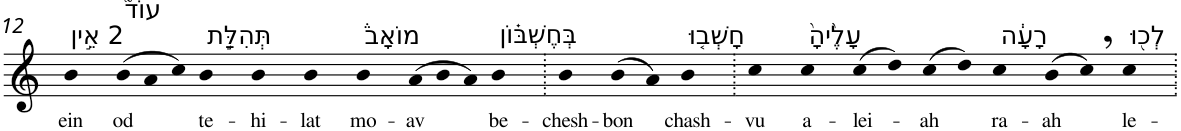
**kern	**text
*part1	*part1
*staff1	*staff1
*I"Piano	*
*I'Pno	*
!!LO:PB:g=z
*clefG2	*
*k[]	*
=12	=12
!LO:TX:a:t=2 אֵ֣ין	!
!	!LO:LY:b
4b	ein
*Xtuplet	*
!LO:TX:a:t=עוֹד֮	!
!	!LO:LY:b
(>12b	od
12a	.
12cc)	.
!LO:TX:a:t=תְּהִלַּ֣ת	!
!	!LO:LY:b
4b	te-
!	!LO:LY:b
4b	-hi-
!	!LO:LY:b
4b	-lat
!LO:TX:a:t=מוֹאָב֒	!
!	!LO:LY:b
4b	mo-
!	!LO:LY:b
(>12a	-av
12b	.
12a)	.
!LO:TX:a:t=בְּחֶשְׁבּ֗וֹן	!
!	!LO:LY:b
4b	be-
=13.	=13.
!	!LO:LY:b
4b	-chesh-
!	!LO:LY:b
(>8b	-bon
8a)	.
!LO:TX:a:t=חָשְׁב֤וּ	!
!	!LO:LY:b
4b	chash-
=14.	=14.
!	!LO:LY:b
4cc	-vu
!LO:TX:a:t=עָלֶ֙יהָ֙	!
!	!LO:LY:b
4cc	a-
!	!LO:LY:b
(>8cc	-lei-
8dd)	.
!	!LO:LY:b
(>8cc	-ah
8dd)	.
!LO:TX:a:t=רָעָ֔ה	!
!	!LO:LY:b
4cc	ra-
!	!LO:LY:b
(>8b	-ah
8cc,)	.
!LO:TX:a:t=לְכ֖וּ	!
!	!LO:LY:b
4cc	le-
=.	=.
*-	*-
